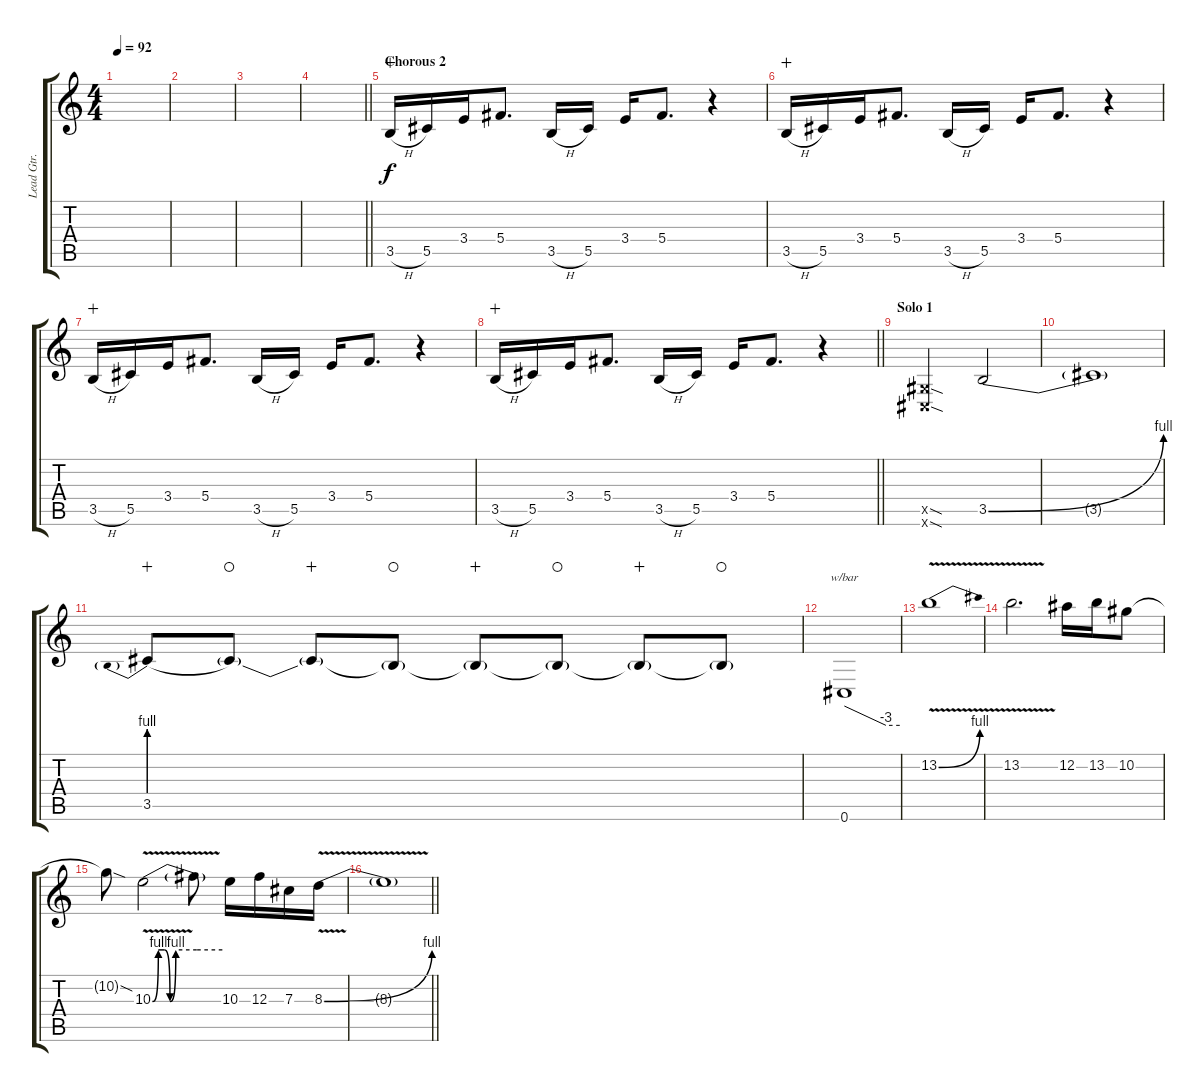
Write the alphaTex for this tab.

\track ("Lead Gtr." "Lead Gtr.") {instrument distortionguitar}
\staff {score tabs}
\tuning (Eb4 Bb3 Gb3 Db3 Ab2 Db2) {hide}
\ts (4 4)
\section ("" "")
\tempo 92
\clef g2
\ks c
|
|
|
\barLineRight lightlight
|
\section ("" "Chorous 2")
3.5{h}.16{wahc} 5.5.16 3.4.16 5.4.8{d} 3.5{h}.16 5.5.16 3.4.16 5.4.8{d} r.4 |
3.5{h}.16{wahc} 5.5.16 3.4.16 5.4.8{d} 3.5{h}.16 5.5.16 3.4.16 5.4.8{d} r.4 |
3.5{h}.16{wahc} 5.5.16 3.4.16 5.4.8{d} 3.5{h}.16 5.5.16 3.4.16 5.4.8{d} r.4 |
\barLineRight lightlight
3.5{h}.16{wahc} 5.5.16 3.4.16 5.4.8{d} 3.5{h}.16 5.5.16 3.4.16 5.4.8{d} r.4 |
\section ("" "Solo 1")
(0.5{sod x} 0.6{sod x}).2{volume 16} 3.5{be (bend 0 0 60 4)}.2 |
3.5{t}.1 |
3.5{be (prebend 0 4 60 4)}.8{wahc} 3.5{t}.8{waho} 3.5{t}.8{wahc} 3.5{t}.8{waho} 3.5{t}.8{wahc} 3.5{t}.8{waho} 3.5{t}.8{wahc} 3.5{t}.8{waho} |
0.6.1{tbe (custom default 0 0 45 -12 60 -12)} |
13.2{be (bend 0 0 60 4) v}.1 |
13.2{v}.2{d} 12.2.16 13.2.16 10.2.8 |
10.2{sod t}.8 10.3{be (custom 0 0 5 4 10 4 15 0 20 4 38 4 60 4) v}.2 10.3{t}.8 10.3.16 12.3.16 7.3.16 8.3{be (bend 0 0 60 4) v}.16 |
\barLineRight lightlight
8.3{t}.1
